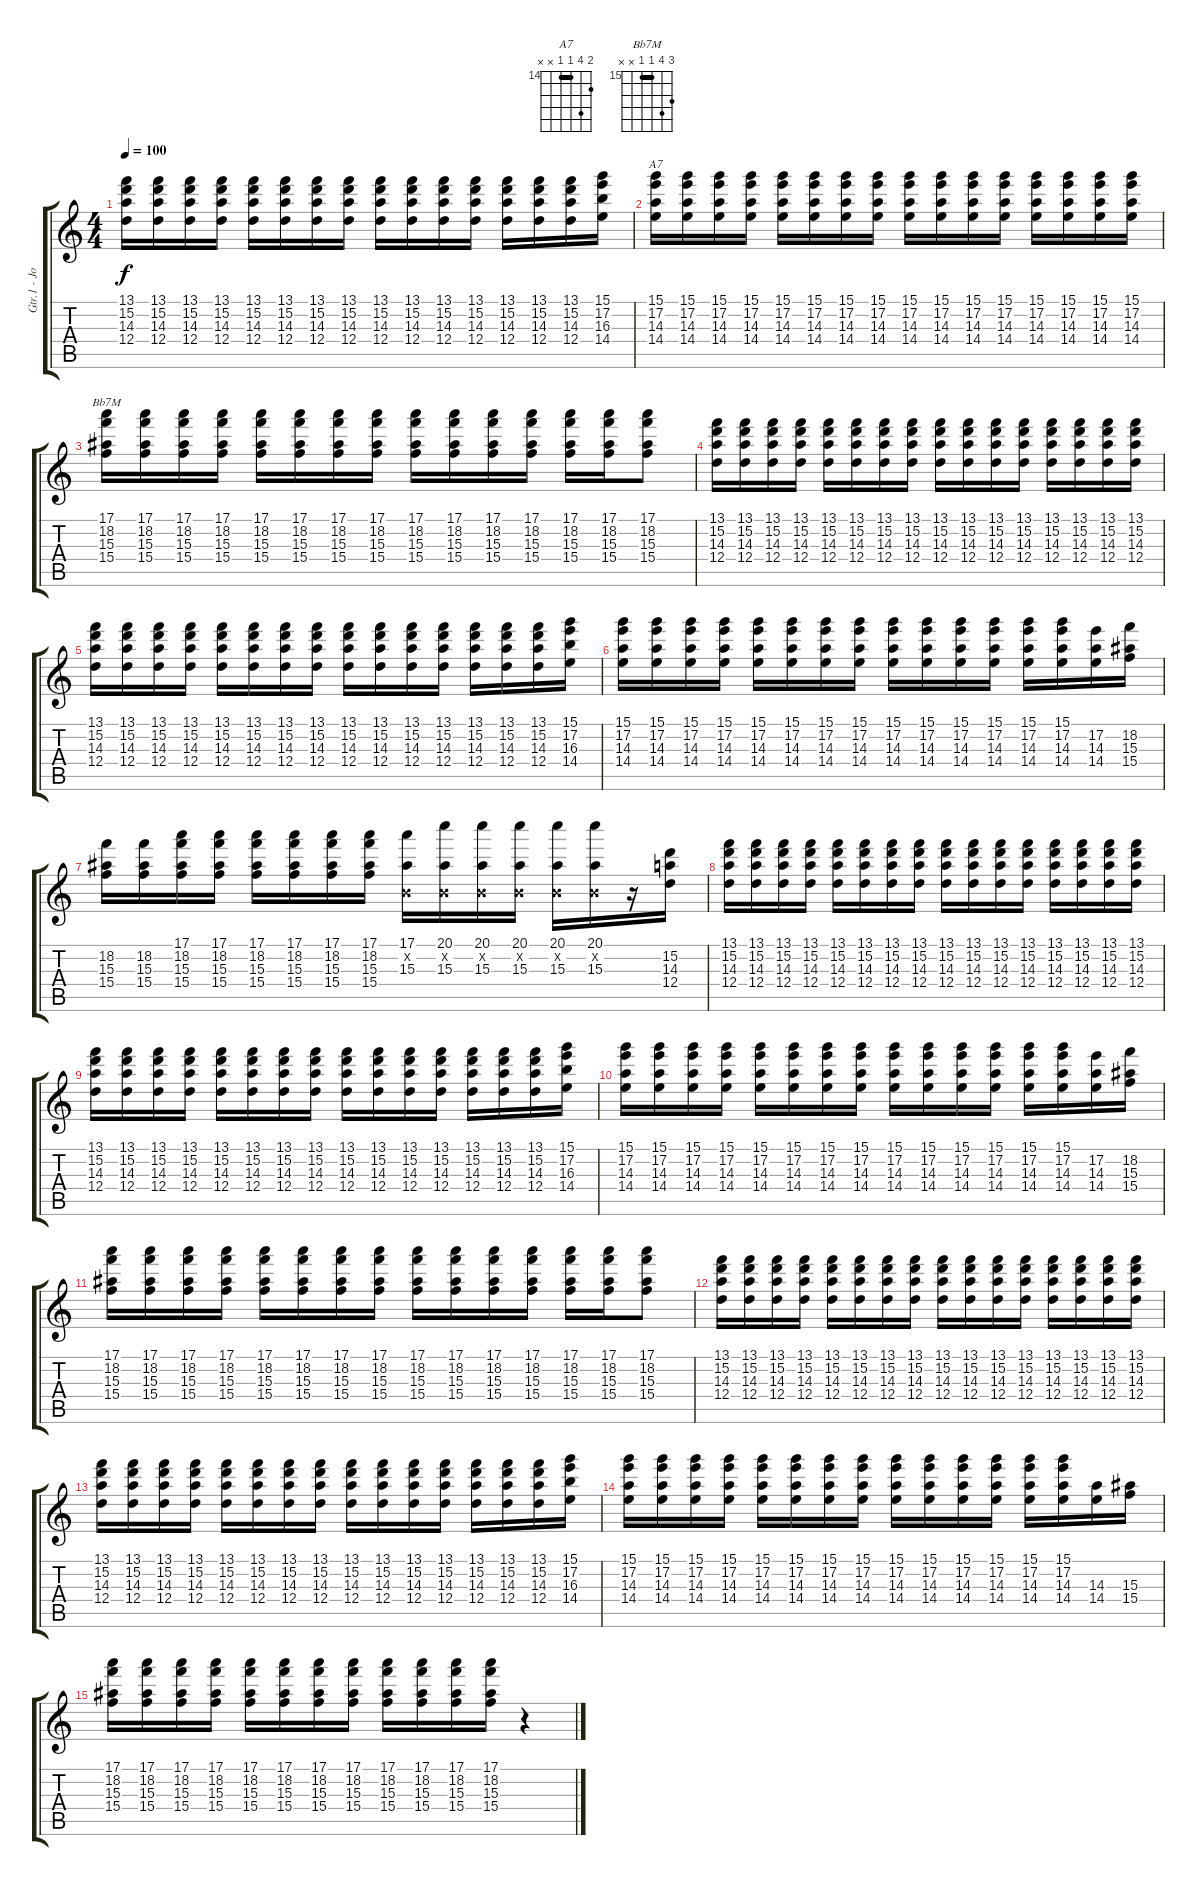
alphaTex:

\track ("Gtr.1 - John" "Gtr.1 - Jo") {instrument overdrivenguitar}
\staff {score tabs}
\tuning (E4 B3 G3 D3 A2 E2) {hide}
\chord ("A7" 15 17 14 14 x x) {firstfret 14 barre 14}
\chord ("Bb7M" 17 18 15 15 x x) {firstfret 15 barre 15}
\ts (4 4)
\tempo 100
\clef g2
\ks c
(13.1 15.2 14.3 12.4).16{dy f} (13.1 15.2 14.3 12.4).16 (13.1 15.2 14.3 12.4).16 (13.1 15.2 14.3 12.4).16 (13.1 15.2 14.3 12.4).16 (13.1 15.2 14.3 12.4).16 (13.1 15.2 14.3 12.4).16 (13.1 15.2 14.3 12.4).16 (13.1 15.2 14.3 12.4).16 (13.1 15.2 14.3 12.4).16 (13.1 15.2 14.3 12.4).16 (13.1 15.2 14.3 12.4).16 (13.1 15.2 14.3 12.4).16 (13.1 15.2 14.3 12.4).16 (13.1 15.2 14.3 12.4).16 (15.1 17.2 16.3 14.4).16 |
(15.1 17.2 14.3 14.4).16{ch "A7"} (15.1 17.2 14.3 14.4).16 (15.1 17.2 14.3 14.4).16 (15.1 17.2 14.3 14.4).16 (15.1 17.2 14.3 14.4).16 (15.1 17.2 14.3 14.4).16 (15.1 17.2 14.3 14.4).16 (15.1 17.2 14.3 14.4).16 (15.1 17.2 14.3 14.4).16 (15.1 17.2 14.3 14.4).16 (15.1 17.2 14.3 14.4).16 (15.1 17.2 14.3 14.4).16 (15.1 17.2 14.3 14.4).16 (15.1 17.2 14.3 14.4).16 (15.1 17.2 14.3 14.4).16 (15.1 17.2 14.3 14.4).16 |
(17.1 18.2 15.3 15.4).16{ch "Bb7M"} (17.1 18.2 15.3 15.4).16 (17.1 18.2 15.3 15.4).16 (17.1 18.2 15.3 15.4).16 (17.1 18.2 15.3 15.4).16 (17.1 18.2 15.3 15.4).16 (17.1 18.2 15.3 15.4).16 (17.1 18.2 15.3 15.4).16 (17.1 18.2 15.3 15.4).16 (17.1 18.2 15.3 15.4).16 (17.1 18.2 15.3 15.4).16 (17.1 18.2 15.3 15.4).16 (17.1 18.2 15.3 15.4).16 (17.1 18.2 15.3 15.4).16 (17.1 18.2 15.3 15.4).8 |
(13.1 15.2 14.3 12.4).16 (13.1 15.2 14.3 12.4).16 (13.1 15.2 14.3 12.4).16 (13.1 15.2 14.3 12.4).16 (13.1 15.2 14.3 12.4).16 (13.1 15.2 14.3 12.4).16 (13.1 15.2 14.3 12.4).16 (13.1 15.2 14.3 12.4).16 (13.1 15.2 14.3 12.4).16 (13.1 15.2 14.3 12.4).16 (13.1 15.2 14.3 12.4).16 (13.1 15.2 14.3 12.4).16 (13.1 15.2 14.3 12.4).16 (13.1 15.2 14.3 12.4).16 (13.1 15.2 14.3 12.4).16 (13.1 15.2 14.3 12.4).16 |
(13.1 15.2 14.3 12.4).16 (13.1 15.2 14.3 12.4).16 (13.1 15.2 14.3 12.4).16 (13.1 15.2 14.3 12.4).16 (13.1 15.2 14.3 12.4).16 (13.1 15.2 14.3 12.4).16 (13.1 15.2 14.3 12.4).16 (13.1 15.2 14.3 12.4).16 (13.1 15.2 14.3 12.4).16 (13.1 15.2 14.3 12.4).16 (13.1 15.2 14.3 12.4).16 (13.1 15.2 14.3 12.4).16 (13.1 15.2 14.3 12.4).16 (13.1 15.2 14.3 12.4).16 (13.1 15.2 14.3 12.4).16 (15.1 17.2 16.3 14.4).16 |
(15.1 17.2 14.3 14.4).16 (15.1 17.2 14.3 14.4).16 (15.1 17.2 14.3 14.4).16 (15.1 17.2 14.3 14.4).16 (15.1 17.2 14.3 14.4).16 (15.1 17.2 14.3 14.4).16 (15.1 17.2 14.3 14.4).16 (15.1 17.2 14.3 14.4).16 (15.1 17.2 14.3 14.4).16 (15.1 17.2 14.3 14.4).16 (15.1 17.2 14.3 14.4).16 (15.1 17.2 14.3 14.4).16 (15.1 17.2 14.3 14.4).16 (15.1 17.2 14.3 14.4).16 (17.2 14.3 14.4).16 (18.2 15.3 15.4).16 |
(18.2 15.3 15.4).16 (18.2 15.3 15.4).16 (17.1 18.2 15.3 15.4).16 (17.1 18.2 15.3 15.4).16 (17.1 18.2 15.3 15.4).16 (17.1 18.2 15.3 15.4).16 (17.1 18.2 15.3 15.4).16 (17.1 18.2 15.3 15.4).16 (17.1 0.2{x} 15.3).16 (20.1 0.2{x} 15.3).16 (20.1 0.2{x} 15.3).16 (20.1 0.2{x} 15.3).16 (20.1 0.2{x} 15.3).16 (20.1 0.2{x} 15.3).16 r.16 (15.2 14.3 12.4).16 |
(13.1 15.2 14.3 12.4).16 (13.1 15.2 14.3 12.4).16 (13.1 15.2 14.3 12.4).16 (13.1 15.2 14.3 12.4).16 (13.1 15.2 14.3 12.4).16 (13.1 15.2 14.3 12.4).16 (13.1 15.2 14.3 12.4).16 (13.1 15.2 14.3 12.4).16 (13.1 15.2 14.3 12.4).16 (13.1 15.2 14.3 12.4).16 (13.1 15.2 14.3 12.4).16 (13.1 15.2 14.3 12.4).16 (13.1 15.2 14.3 12.4).16 (13.1 15.2 14.3 12.4).16 (13.1 15.2 14.3 12.4).16 (13.1 15.2 14.3 12.4).16 |
(13.1 15.2 14.3 12.4).16 (13.1 15.2 14.3 12.4).16 (13.1 15.2 14.3 12.4).16 (13.1 15.2 14.3 12.4).16 (13.1 15.2 14.3 12.4).16 (13.1 15.2 14.3 12.4).16 (13.1 15.2 14.3 12.4).16 (13.1 15.2 14.3 12.4).16 (13.1 15.2 14.3 12.4).16 (13.1 15.2 14.3 12.4).16 (13.1 15.2 14.3 12.4).16 (13.1 15.2 14.3 12.4).16 (13.1 15.2 14.3 12.4).16 (13.1 15.2 14.3 12.4).16 (13.1 15.2 14.3 12.4).16 (15.1 17.2 16.3 14.4).16 |
(15.1 17.2 14.3 14.4).16 (15.1 17.2 14.3 14.4).16 (15.1 17.2 14.3 14.4).16 (15.1 17.2 14.3 14.4).16 (15.1 17.2 14.3 14.4).16 (15.1 17.2 14.3 14.4).16 (15.1 17.2 14.3 14.4).16 (15.1 17.2 14.3 14.4).16 (15.1 17.2 14.3 14.4).16 (15.1 17.2 14.3 14.4).16 (15.1 17.2 14.3 14.4).16 (15.1 17.2 14.3 14.4).16 (15.1 17.2 14.3 14.4).16 (15.1 17.2 14.3 14.4).16 (17.2 14.3 14.4).16 (18.2 15.3 15.4).16 |
(17.1 18.2 15.3 15.4).16 (17.1 18.2 15.3 15.4).16 (17.1 18.2 15.3 15.4).16 (17.1 18.2 15.3 15.4).16 (17.1 18.2 15.3 15.4).16 (17.1 18.2 15.3 15.4).16 (17.1 18.2 15.3 15.4).16 (17.1 18.2 15.3 15.4).16 (17.1 18.2 15.3 15.4).16 (17.1 18.2 15.3 15.4).16 (17.1 18.2 15.3 15.4).16 (17.1 18.2 15.3 15.4).16 (17.1 18.2 15.3 15.4).16 (17.1 18.2 15.3 15.4).16 (17.1 18.2 15.3 15.4).8 |
(13.1 15.2 14.3 12.4).16 (13.1 15.2 14.3 12.4).16 (13.1 15.2 14.3 12.4).16 (13.1 15.2 14.3 12.4).16 (13.1 15.2 14.3 12.4).16 (13.1 15.2 14.3 12.4).16 (13.1 15.2 14.3 12.4).16 (13.1 15.2 14.3 12.4).16 (13.1 15.2 14.3 12.4).16 (13.1 15.2 14.3 12.4).16 (13.1 15.2 14.3 12.4).16 (13.1 15.2 14.3 12.4).16 (13.1 15.2 14.3 12.4).16 (13.1 15.2 14.3 12.4).16 (13.1 15.2 14.3 12.4).16 (13.1 15.2 14.3 12.4).16 |
(13.1 15.2 14.3 12.4).16 (13.1 15.2 14.3 12.4).16 (13.1 15.2 14.3 12.4).16 (13.1 15.2 14.3 12.4).16 (13.1 15.2 14.3 12.4).16 (13.1 15.2 14.3 12.4).16 (13.1 15.2 14.3 12.4).16 (13.1 15.2 14.3 12.4).16 (13.1 15.2 14.3 12.4).16 (13.1 15.2 14.3 12.4).16 (13.1 15.2 14.3 12.4).16 (13.1 15.2 14.3 12.4).16 (13.1 15.2 14.3 12.4).16 (13.1 15.2 14.3 12.4).16 (13.1 15.2 14.3 12.4).16 (15.1 17.2 16.3 14.4).16 |
(15.1 17.2 14.3 14.4).16 (15.1 17.2 14.3 14.4).16 (15.1 17.2 14.3 14.4).16 (15.1 17.2 14.3 14.4).16 (15.1 17.2 14.3 14.4).16 (15.1 17.2 14.3 14.4).16 (15.1 17.2 14.3 14.4).16 (15.1 17.2 14.3 14.4).16 (15.1 17.2 14.3 14.4).16 (15.1 17.2 14.3 14.4).16 (15.1 17.2 14.3 14.4).16 (15.1 17.2 14.3 14.4).16 (15.1 17.2 14.3 14.4).16 (15.1 17.2 14.3 14.4).16 (14.3 14.4).16 (15.3 15.4).16 |
(17.1 18.2 15.3 15.4).16 (17.1 18.2 15.3 15.4).16 (17.1 18.2 15.3 15.4).16 (17.1 18.2 15.3 15.4).16 (17.1 18.2 15.3 15.4).16 (17.1 18.2 15.3 15.4).16 (17.1 18.2 15.3 15.4).16 (17.1 18.2 15.3 15.4).16 (17.1 18.2 15.3 15.4).16 (17.1 18.2 15.3 15.4).16 (17.1 18.2 15.3 15.4).16 (17.1 18.2 15.3 15.4).16 r.4
